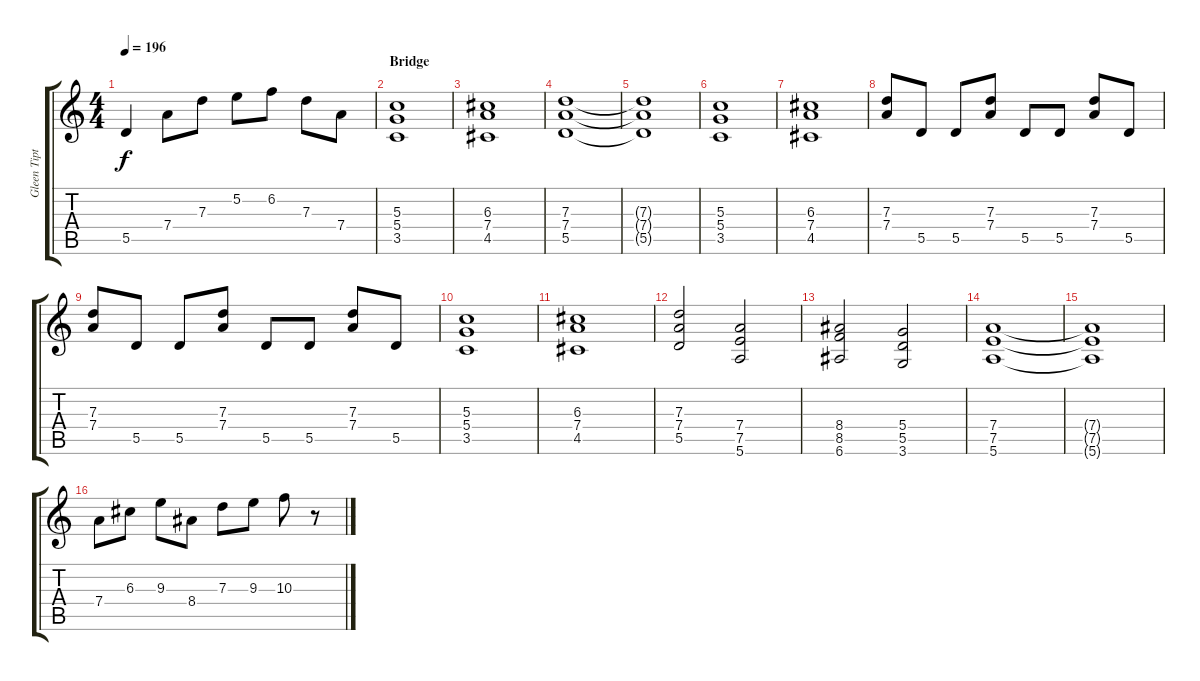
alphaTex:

\track ("Gleen Tipton" "Gleen Tipt") {instrument overdrivenguitar}
\staff {score tabs}
\tuning (E4 B3 G3 D3 A2 E2) {hide}
\ts (4 4)
\tempo 196
\clef g2
\ks c
5.5.4{dy f} 7.4.8 7.3.8 5.2.8 6.2.8 7.3.8 7.4.8 |
\section ("" "Bridge")
(5.3 5.4 3.5).1 |
(6.3 7.4 4.5).1 |
(7.3 7.4 5.5).1 |
(7.3{t} 7.4{t} 5.5{t}).1 |
(5.3 5.4 3.5).1 |
(6.3 7.4 4.5).1 |
(7.3 7.4).8 5.5.8 5.5.8 (7.3 7.4).8 5.5.8 5.5.8 (7.3 7.4).8 5.5.8 |
(7.3 7.4).8 5.5.8 5.5.8 (7.3 7.4).8 5.5.8 5.5.8 (7.3 7.4).8 5.5.8 |
(5.3 5.4 3.5).1 |
(6.3 7.4 4.5).1 |
(7.3 7.4 5.5).2 (7.4 7.5 5.6).2 |
(8.4 8.5 6.6).2 (5.4 5.5 3.6).2 |
(7.4 7.5 5.6).1 |
(7.4{t} 7.5{t} 5.6{t}).1 |
7.4.8 6.3.8 9.3.8 8.4.8 7.3.8 9.3.8 10.3{ss}.8 r.8
